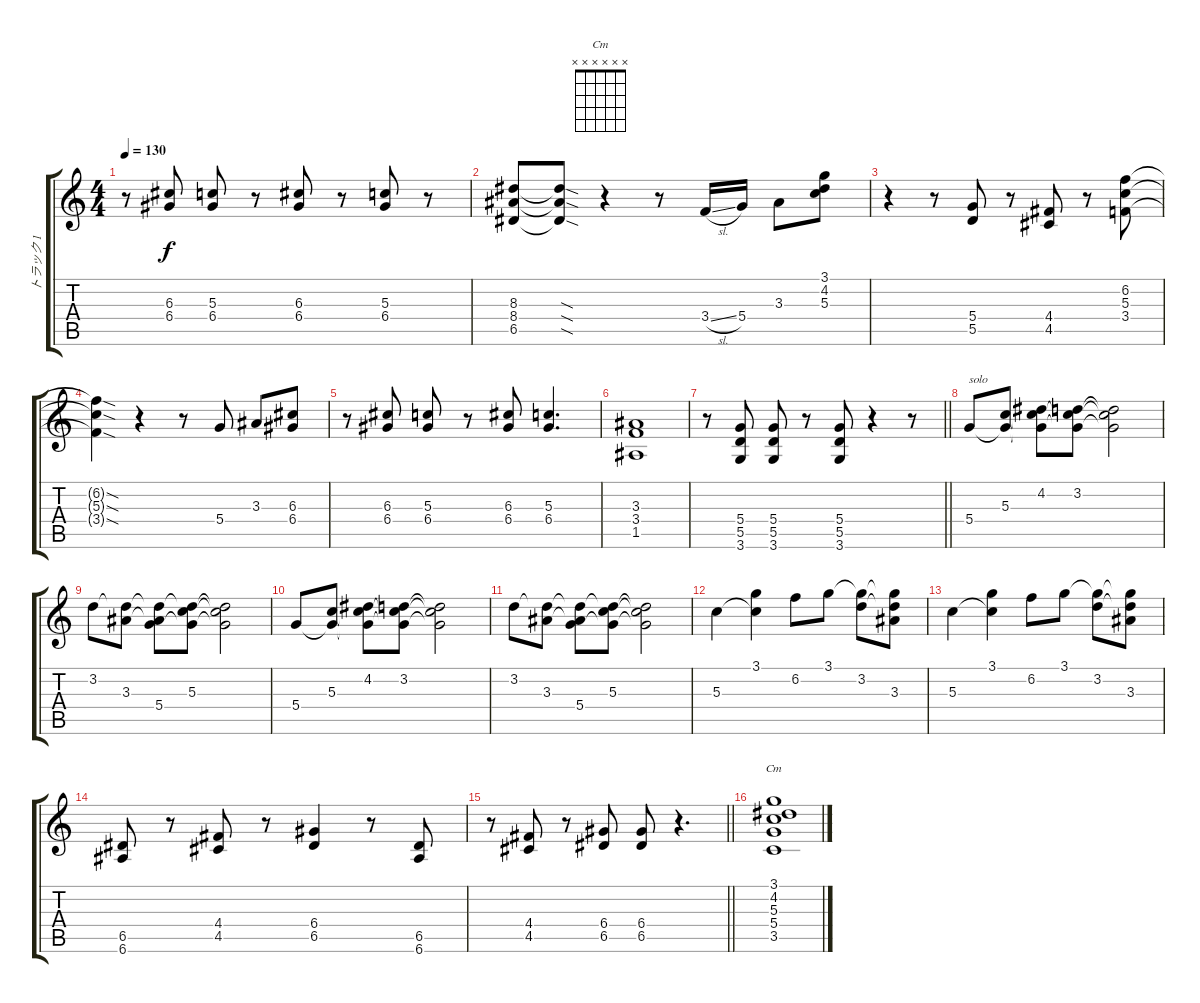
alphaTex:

\track ("トラック 1" "トラック 1") {instrument overdrivenguitar}
\staff {score tabs}
\tuning (E4 B3 G3 D3 A2 E2) {hide}
\chord ("Cm" x x x x x x)
\ts (4 4)
\tempo 130
\clef g2
\ks c
r.8{dy f} (6.3 6.4).8 (5.3 6.4).8 r.8 (6.3 6.4).8 r.8 (5.3 6.4).8 r.8 |
(8.3 8.4 6.5).8 (8.3{sod t} 8.4{sod t} 6.5{sod t}).8 r.4 r.8 3.4{sl}.16 5.4.16 3.3.8 (3.1 4.2 5.3).8 |
r.4 r.8 (5.4 5.5).8 r.8 (4.4 4.5).8 r.8 (6.2 5.3 3.4).8 |
(6.2{sod t} 5.3{sod t} 3.4{sod t}).4 r.4 r.8 5.4.8 3.3.8 (6.3 6.4).8 |
r.8 (6.3 6.4).8 (5.3 6.4).8 r.8 (6.3 6.4).8 (5.3 6.4).4{d} |
(3.3 3.4 1.5).1 |
\barLineRight lightlight
r.8 (5.4 5.5 3.6).8 (5.4 5.5 3.6).8 r.8 (5.4 5.5 3.6).8 r.4 r.8 |
5.4.8{txt "solo"} (5.3 5.4{t}).8 (4.2 5.3{t} 5.4{t}).8 (3.2 5.3{t} 5.4{t}).8 (3.2{t} 5.3{t} 5.4{t}).2 |
3.2.8 (3.2{t} 3.3).8 (3.2{t} 3.3{t} 5.4).8 (3.2{t} 5.3 5.4{t}).8 (3.2{t} 5.3{t} 5.4{t}).2 |
5.4.8 (5.3 5.4{t}).8 (4.2 5.3{t} 5.4{t}).8 (3.2 5.3{t} 5.4{t}).8 (3.2{t} 5.3{t} 5.4{t}).2 |
3.2.8 (3.2{t} 3.3).8 (3.2{t} 3.3{t} 5.4).8 (3.2{t} 5.3 5.4{t}).8 (3.2{t} 5.3{t} 5.4{t}).2 |
5.3.4 (3.1 5.3{t}).4 6.2.8 3.1.8 (3.1{t} 3.2).8 (3.1{t} 3.2{t} 3.3).8 |
5.3.4 (3.1 5.3{t}).4 6.2.8 3.1.8 (3.1{t} 3.2).8 (3.1{t} 3.2{t} 3.3).8 |
(6.5 6.6).8 r.8 (4.4 4.5).8 r.8 (6.4 6.5).4 r.8 (6.5 6.6).8 |
\barLineRight lightlight
r.8 (4.4 4.5).8 r.8 (6.4 6.5).8 (6.4 6.5).8 r.4{d} |
(3.1 4.2 5.3 5.4 3.5).1{ch "Cm"}
